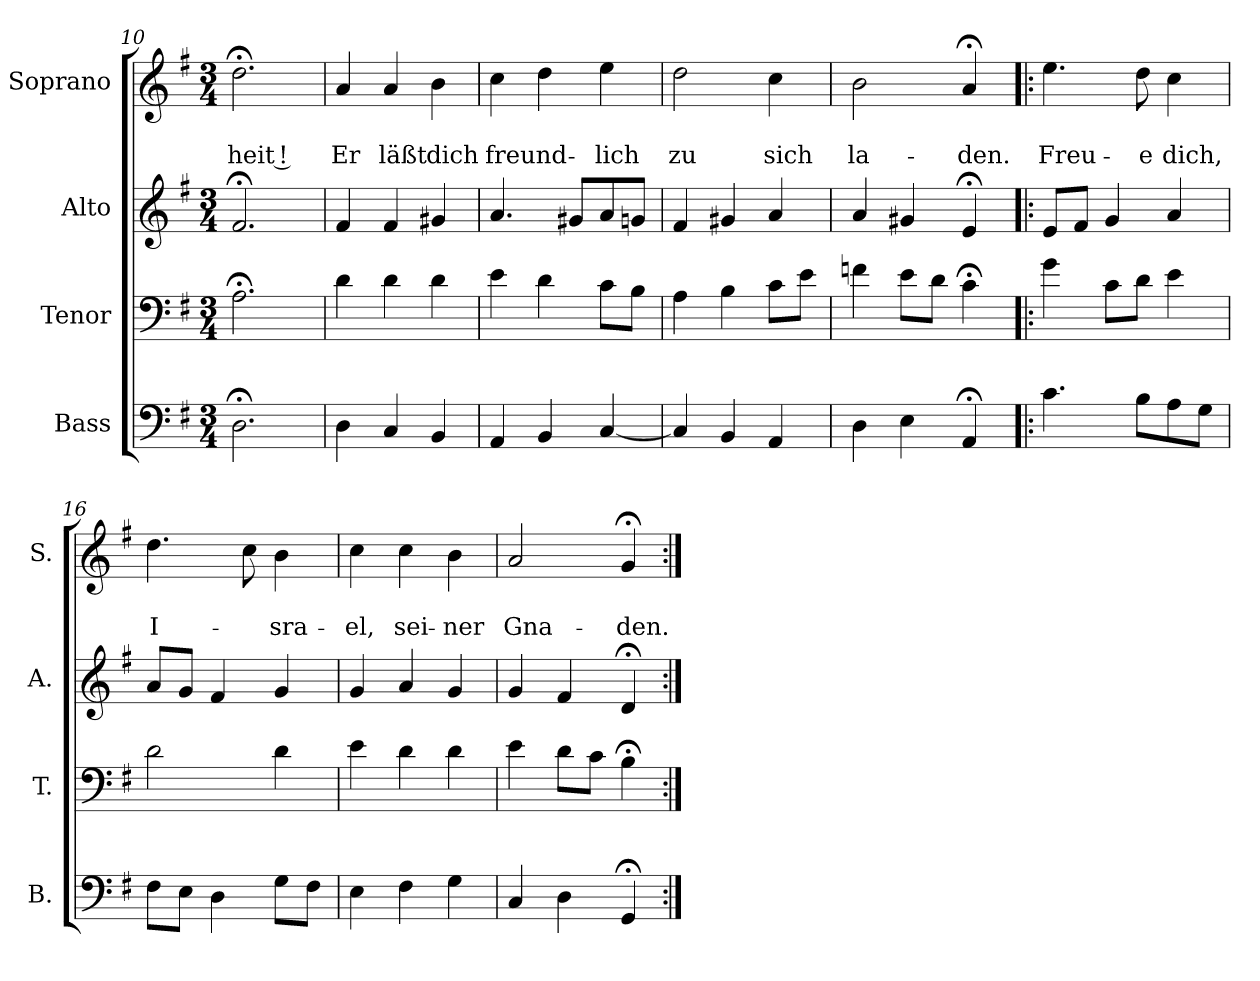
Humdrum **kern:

**kern	**kern	**kern	**kern	**text	**text
*part4	*part3	*part2	*part1	*part1	*part1
*staff4	*staff3	*staff2	*staff1	*staff1	*staff1
*I"Bass	*I"Tenor	*I"Alto	*I"Soprano	*	*
*I'B.	*I'T.	*I'A.	*I'S.	*	*
*clefF4	*clefF4	*clefG2	*clefG2	*	*
*k[f#]	*k[f#]	*k[f#]	*k[f#]	*	*
*G:	*G:	*G:	*G:	*	*
*M3/4	*M3/4	*M3/4	*M3/4	*	*
=10	=10	=10	=10	=10	=10
2.D;<\	2.A;<\	2.f#;</	2.dd;<\	.	-heit !
=11	=11	=11	=11	=11	=11
4D\	4d\	4f#/	4a/	.	Er
4C/	4d\	4f#/	4a/	.	läßt
4BB/	4d\	4g#X/	4b\	.	dich
=12	=12	=12	=12	=12	=12
4AA/	4e\	4.a/	4cc\	.	freund-
4BB/	4d\	.	4dd\	.	.
.	.	8g#X/L	.	.	.
[4C/	8c\L	8a/	4ee\	.	-lich
.	8B\J	8gn/J	.	.	.
=13	=13	=13	=13	=13	=13
4C/]	4A\	4f#/	2dd\	.	zu
4BB/	4B\	4g#X/	.	.	.
4AA/	8c\L	4a/	4cc\	.	sich
.	8e\J	.	.	.	.
=14	=14	=14	=14	=14	=14
4D\	4fn\	4a/	2b\	.	la-
4E\	8e\L	4g#X/	.	.	.
.	8d\J	.	.	.	.
4AA;</	4c;<\	4e;</	4a;</	.	-den.
!!LO:PB:g=z
=15!|:	=15!|:	=15!|:	=15!|:	=15!|:	=15!|:
4.c\	4g\	8e/L	4.ee\	.	Freu-
.	.	8f#/J	.	.	.
.	8c\L	4g/	.	.	.
8B\L	8d\J	.	8dd\	.	-e
8A\	4e\	4a/	4cc\	.	dich,
8G\J	.	.	.	.	.
=16	=16	=16	=16	=16	=16
8F#\L	2d\	8a/L	4.dd\	.	I-
8E\J	.	8g/J	.	.	.
4D\	.	4f#/	.	.	.
.	.	.	8cc\	.	.
8G\L	4d\	4g/	4b\	.	-sra-
8F#\J	.	.	.	.	.
=17	=17	=17	=17	=17	=17
4E\	4e\	4g/	4cc\	.	-el,
4F#\	4d\	4a/	4cc\	.	sei-
4G\	4d\	4g/	4b\	.	-ner
=18	=18	=18	=18	=18	=18
4C/	4e\	4g/	2a/	.	Gna-
4D\	8d\L	4f#/	.	.	.
.	8c\J	.	.	.	.
4GG;</	4B;<\	4d;</	4g;</	.	-den.
=:|!	=:|!	=:|!	=:|!	=:|!	=:|!
*-	*-	*-	*-	*-	*-
